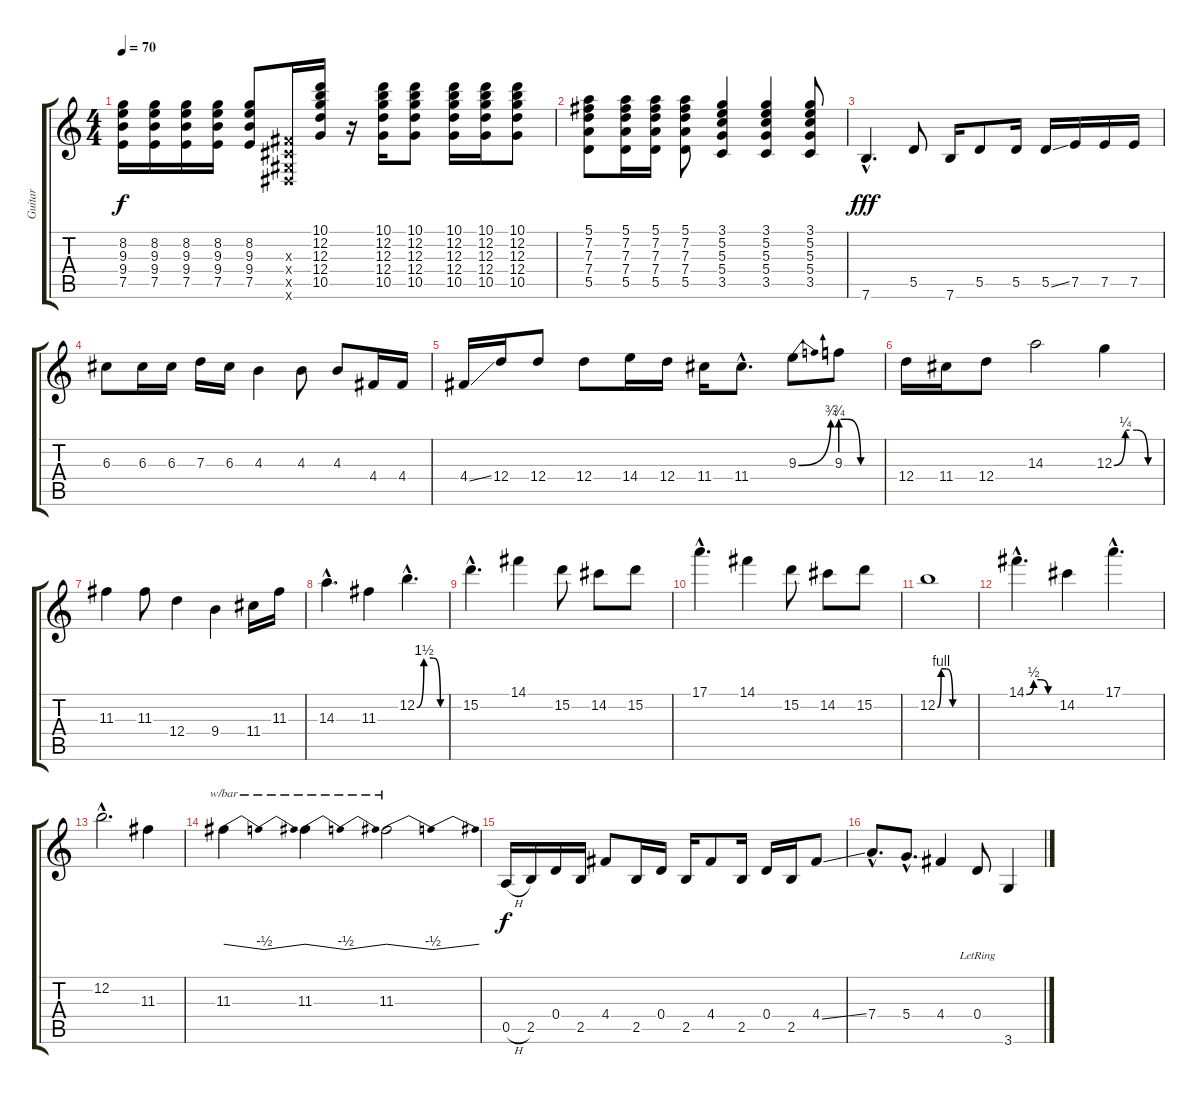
\track ("Guitar" "Guitar") {instrument electricguitarclean}
\staff {score tabs}
\tuning (E4 B3 G3 D3 A2 E2) {hide}
\ts (4 4)
\tempo 70
\clef g2
\ks c
(8.2 9.3 9.4 7.5).16{dy f} (8.2 9.3 9.4 7.5).16 (8.2 9.3 9.4 7.5).16 (8.2 9.3 9.4 7.5).16 (8.2 9.3 9.4 7.5).8 (-1.3{x} -1.4{x} -1.5{x} -1.6{x}).16 (10.1 12.2 12.3 12.4 10.5).16 r.16 (10.1 12.2 12.3 12.4 10.5).16 (10.1 12.2 12.3 12.4 10.5).8 (10.1 12.2 12.3 12.4 10.5).16 (10.1 12.2 12.3 12.4 10.5).16 (10.1 12.2 12.3 12.4 10.5).8 |
(5.1 7.2 7.3 7.4 5.5).8 (5.1 7.2 7.3 7.4 5.5).16 (5.1 7.2 7.3 7.4 5.5).16 (5.1 7.2 7.3 7.4 5.5).8 (3.1 5.2 5.3 5.4 3.5).4 (3.1 5.2 5.3 5.4 3.5).4 (3.1 5.2 5.3 5.4 3.5).8 |
7.6{hac}.4{d dy fff instrument overdrivenguitar} 5.5.8 7.6.16 5.5.8 5.5.16 5.5{ss}.16 7.5.16 7.5.16 7.5.16 |
6.3.8{instrument overdrivenguitar} 6.3.16 6.3.16 7.3.16 6.3.16 4.3.4 4.3.8 4.3.8 4.4.16 4.4.16 |
4.4{ss}.16{instrument overdrivenguitar} 12.4.16 12.4.8 12.4.8 14.4.16 12.4.16 11.4.16 11.4{hac}.8{d} 9.3{be (bend 0 0 60 3)}.8 9.3{be (custom 0 3 10 3 30 0 60 0)}.8 |
12.4.16{instrument overdrivenguitar} 11.4.16 12.4.8 14.3.2 12.3{be (custom 0 0 15 1 30 1 45 0 60 0)}.4 |
11.3.4{instrument overdrivenguitar} 11.3.8 12.4.4 9.4.4 11.4.16 11.3.16 |
14.3{hac}.4{d instrument overdrivenguitar} 11.3.4 12.2{be (custom 0 0 15 6 35 6 50 0 60 0) hac}.4{d} |
15.2{hac}.4{d instrument overdrivenguitar} 14.1.4 15.2.8 14.2.8 15.2.8 |
17.1{hac}.4{d instrument overdrivenguitar} 14.1.4 15.2.8 14.2.8 15.2.8 |
12.2{be (custom 0 0 6 4 15 4 25 0 60 0)}.1{instrument overdrivenguitar} |
14.1{be (custom 0 0 15 2 30 2 45 0 60 0) hac}.4{d instrument overdrivenguitar} 14.2.4 17.1{hac}.4{d} |
12.2{hac}.2{d instrument overdrivenguitar} 11.3.4 |
11.3.4{tbe (dip default 0 0 30 -2 60 0) instrument overdrivenguitar} 11.3.4{tbe (dip default 0 0 30 -2 60 0)} 11.3.2{tbe (dip default 0 0 30 -2 60 0)} |
0.5{h}.16{dy f instrument electricguitarclean} 2.5.16 0.4.16 2.5.16 4.4.8 2.5.16 0.4.16 2.5.16 4.4.8 2.5.16 0.4.16 2.5.16 4.4{ss}.8 |
7.4{hac}.8{d} 5.4{hac}.8{d} 4.4.4 0.4{lr}.8 3.6.4
